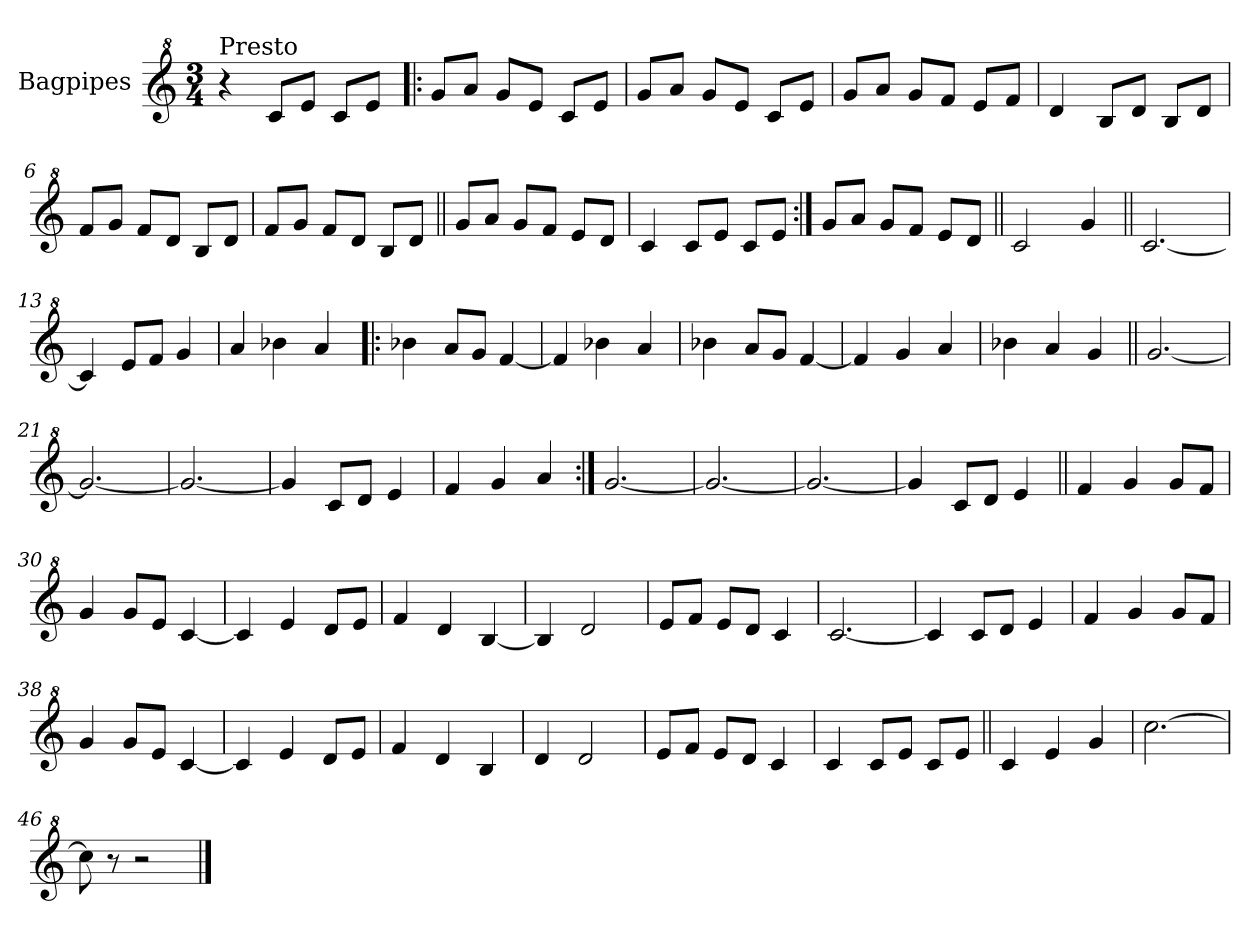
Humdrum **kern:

**kern
*part1
*staff1
*I"Bagpipes
*I'Bag
*clefG^2
*k[]
*C:
*M3/4
=1
!LO:TX:a:t=Presto
4r
8cc/L
8ee/J
8cc/L
8ee/J
=2!|:
8gg/L
8aa/J
8gg/L
8ee/J
8cc/L
8ee/J
=3
8gg/L
8aa/J
8gg/L
8ee/J
8cc/L
8ee/J
=4
8gg/L
8aa/J
8gg/L
8ff/J
8ee/L
8ff/J
=5
4dd/
8b/L
8dd/J
8b/L
8dd/J
=6
8ff/L
8gg/J
8ff/L
8dd/J
8b/L
8dd/J
=7
8ff/L
8gg/J
8ff/L
8dd/J
8b/L
8dd/J
!!LO:LB:g=z
=8||
8gg/L
8aa/J
8gg/L
8ff/J
8ee/L
8dd/J
=9
4cc/
8cc/L
8ee/J
8cc/L
8ee/J
=10:|!
8gg/L
8aa/J
8gg/L
8ff/J
8ee/L
8dd/J
=11||
2cc/
4gg/
=12||
[2.cc/
=13
4cc/]
8ee/L
8ff/J
4gg/
=14
4aa/
4bb-X\
4aa/
=15!|:
4bb-X\
8aa/L
8gg/J
[4ff/
=16
4ff/]
4bb-X\
4aa/
=17
4bb-X\
8aa/L
8gg/J
[4ff/
!!LO:LB:g=z
=18
4ff/]
4gg/
4aa/
=19
4bb-X\
4aa/
4gg/
=20||
[2.gg/
=21
2.gg/_
=22
2.gg/_
=23
4gg/]
8cc/L
8dd/J
4ee/
=24
4ff/
4gg/
4aa/
=25:|!
[2.gg/
=26
2.gg/_
=27
2.gg/_
=28
4gg/]
8cc/L
8dd/J
4ee/
=29||
4ff/
4gg/
8gg/L
8ff/J
=30
4gg/
8gg/L
8ee/J
[4cc/
!!LO:LB:g=z
=31
4cc/]
4ee/
8dd/L
8ee/J
=32
4ff/
4dd/
[4b/
=33
4b/]
2dd/
=34
8ee/L
8ff/J
8ee/L
8dd/J
4cc/
=35
[2.cc/
=36
4cc/]
8cc/L
8dd/J
4ee/
=37
4ff/
4gg/
8gg/L
8ff/J
=38
4gg/
8gg/L
8ee/J
[4cc/
=39
4cc/]
4ee/
8dd/L
8ee/J
=40
4ff/
4dd/
4b/
=41
4dd/
2dd/
!!LO:LB:g=z
=42
8ee/L
8ff/J
8ee/L
8dd/J
4cc/
=43
4cc/
8cc/L
8ee/J
8cc/L
8ee/J
=44||
4cc/
4ee/
4gg/
=45
[2.ccc\
=46
8ccc\]
8r
2r
==
*-
